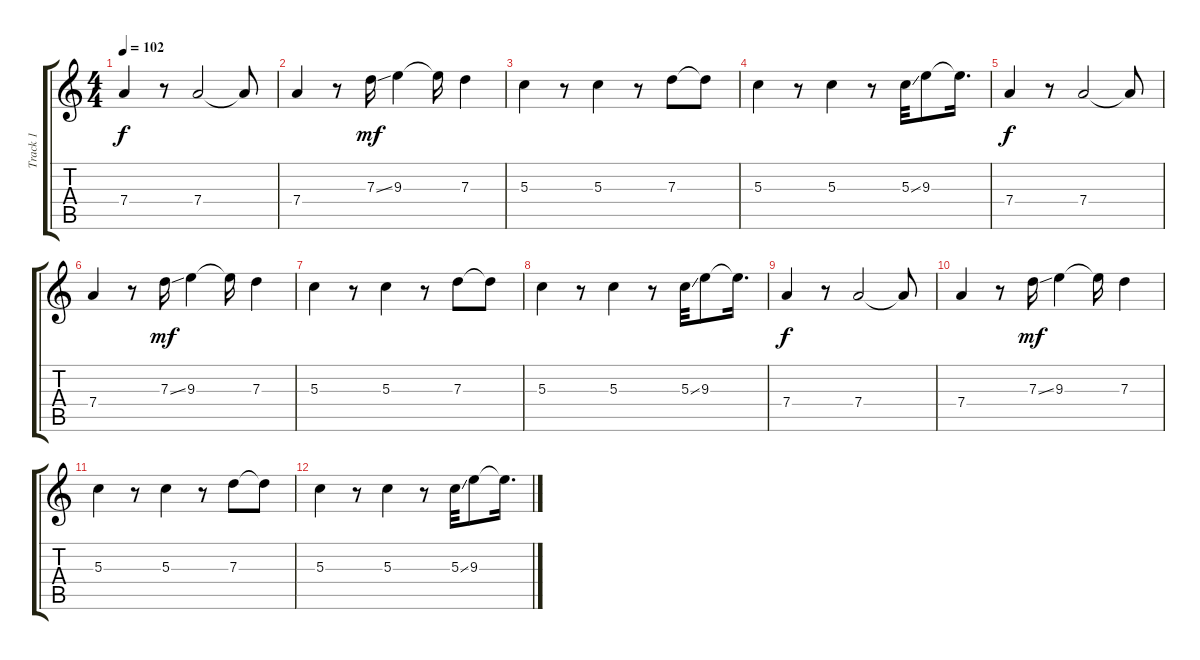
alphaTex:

\track ("Track 1" "Track 1") {instrument electricguitarjazz}
\staff {score tabs}
\tuning (E4 B3 G3 D3 A2 E2) {hide}
\ts (4 4)
\tempo 102
\clef g2
\ks c
7.4.4{dy f} r.8 7.4.2 7.4{t}.8 |
7.4.4 r.8 7.3{ss}.16{dy mf} 9.3.4 9.3{t}.16 7.3.4 |
5.3.4 r.8 5.3.4 r.8 7.3.8 7.3{t}.8 |
5.3.4 r.8 5.3.4 r.8 5.3{ss}.32 9.3.8 9.3{t}.16{d} |
7.4.4{dy f} r.8 7.4.2 7.4{t}.8 |
7.4.4 r.8 7.3{ss}.16{dy mf} 9.3.4 9.3{t}.16 7.3.4 |
5.3.4 r.8 5.3.4 r.8 7.3.8 7.3{t}.8 |
5.3.4 r.8 5.3.4 r.8 5.3{ss}.32 9.3.8 9.3{t}.16{d} |
7.4.4{dy f} r.8 7.4.2 7.4{t}.8 |
7.4.4 r.8 7.3{ss}.16{dy mf} 9.3.4 9.3{t}.16 7.3.4 |
5.3.4 r.8 5.3.4 r.8 7.3.8 7.3{t}.8 |
5.3.4 r.8 5.3.4 r.8 5.3{ss}.32 9.3.8 9.3{t}.16{d}
